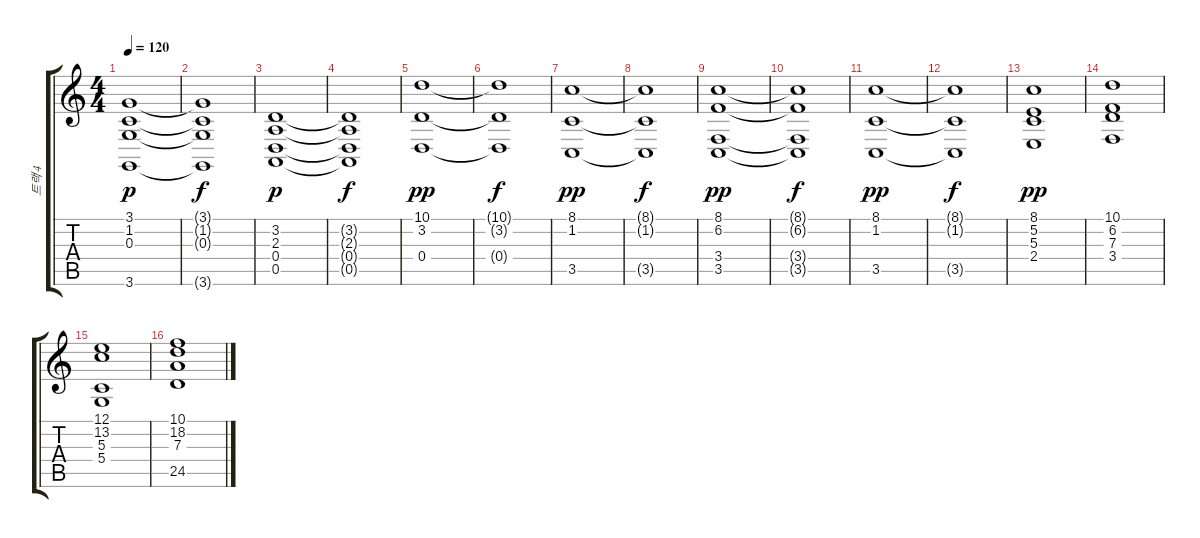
\track ("트랙 4" "트랙 4") {instrument synthstrings1}
\staff {score tabs}
\tuning (E4 B3 G3 D3 A2 E2) {hide}
\ts (4 4)
\tempo 120
\clef g2
\ks c
(3.1 1.2 0.3 3.6).1{dy p} |
(3.1{t} 1.2{t} 0.3{t} 3.6{t}).1{dy f} |
(3.2 2.3 0.4 0.5).1{dy p} |
(3.2{t} 2.3{t} 0.4{t} 0.5{t}).1{dy f} |
(10.1 3.2 0.4).1{dy pp} |
(10.1{t} 3.2{t} 0.4{t}).1{dy f} |
(8.1 1.2 3.5).1{dy pp} |
(8.1{t} 1.2{t} 3.5{t}).1{dy f} |
(8.1 6.2 3.4 3.5).1{dy pp} |
(8.1{t} 6.2{t} 3.4{t} 3.5{t}).1{dy f} |
(8.1 1.2 3.5).1{dy pp} |
(8.1{t} 1.2{t} 3.5{t}).1{dy f} |
(8.1 5.2 5.3 2.4).1{dy pp} |
(10.1 6.2 7.3 3.4).1 |
(12.1 13.2 5.3 5.4).1 |
(10.1 18.2 7.3 24.5).1
